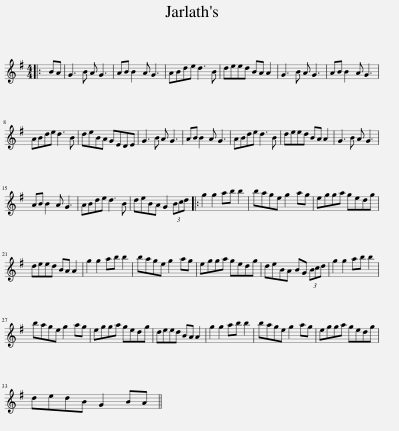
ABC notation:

X:1
L:1/8
M:4/4
I:linebreak $
K:G
V:1 treble
V:1
|: BA | G3 B A G3 | AB B2 A G3 | ABde d3 B | deed BA A2 | %5
 G3 B A G3 | AB B2 A G3 |$ ABde d3 B | deBA GEDE | G3 B A G3 | %10
 AB B2 A G3 | ABde d3 B | deed BA A2 | G3 B A G3 |$ AB B2 A G3 | %15
 ABde d3 B | deBA G2 (3Bcd |: g2 g2 ab b2 | bage g2 ag | egga gedg |$ %20
 deed BA A2 | g2 g2 ab b2 | bage g2 ag | egga gedg | deBA BG (3Bcd | %25
 g2 g2 ab b2 |$ bage g2 ag | egga gedg | deed BA A2 | g2 g2 ab b2 | %30
 bage g2 ag | egga gedg |$ dedB G2 BA || %33
